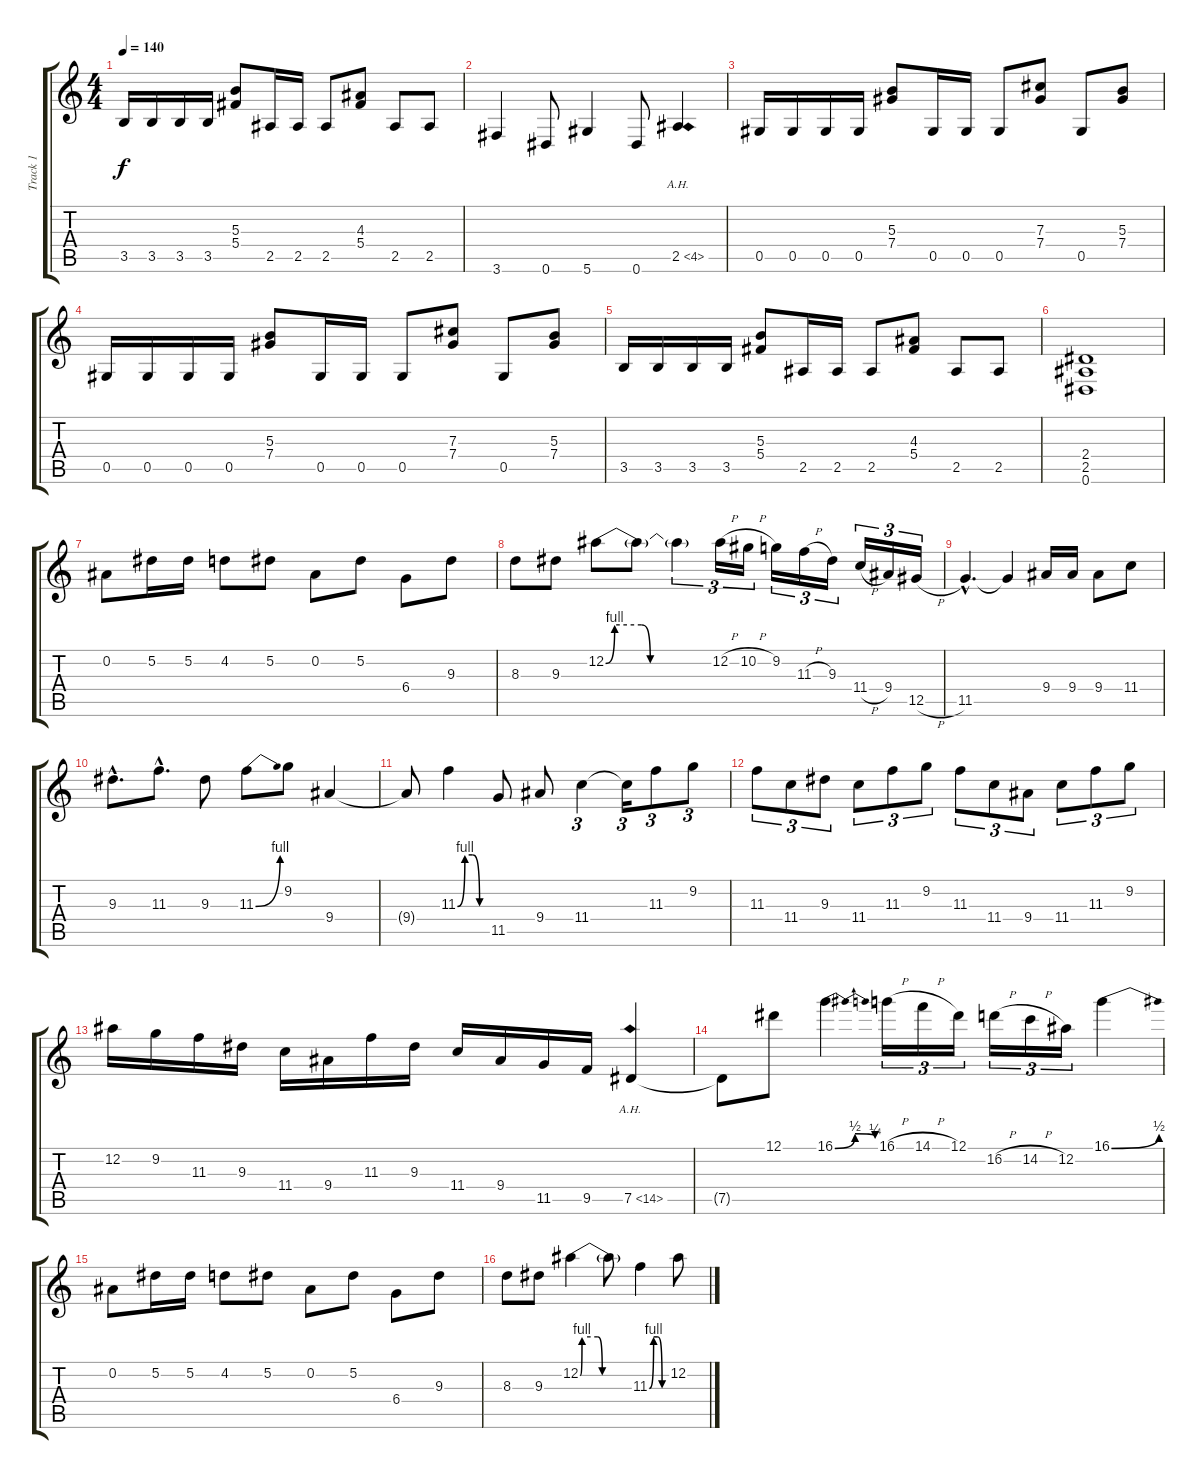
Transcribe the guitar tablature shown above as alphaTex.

\track ("Track 1" "Track 1") {instrument distortionguitar}
\staff {score tabs}
\tuning (Eb4 Bb3 Gb3 Db3 Ab2 Eb2) {hide}
\ts (4 4)
\tempo 140
\clef g2
\ks c
3.5.16{dy f} 3.5.16 3.5.16 3.5.16 (5.3 5.4).8 2.5.16 2.5.16 2.5.8 (4.3 5.4).8 2.5.8 2.5.8 |
3.6.4 0.6.8 5.6.4 0.6.8 2.5{ah 2}.4 |
0.5.16 0.5.16 0.5.16 0.5.16 (5.3 7.4).8 0.5.16 0.5.16 0.5.8 (7.3 7.4).8 0.5.8 (5.3 7.4).8 |
0.5.16 0.5.16 0.5.16 0.5.16 (5.3 7.4).8 0.5.16 0.5.16 0.5.8 (7.3 7.4).8 0.5.8 (5.3 7.4).8 |
3.5.16 3.5.16 3.5.16 3.5.16 (5.3 5.4).8 2.5.16 2.5.16 2.5.8 (4.3 5.4).8 2.5.8 2.5.8 |
(2.4 2.5 0.6).1 |
0.2.8 5.2.16 5.2.16 4.2.8 5.2.8 0.2.8 5.2.8 6.4.8 9.3.8 |
8.3.8 9.3.8 12.2{be (custom 0 0 5 4 20 4 25 0 60 0)}.8 12.2{t}.8 12.2{t}.4{tu (3 2)} 12.2{h}.16{tu (3 2)} 10.2{h}.16{tu (3 2)} 9.2.16{tu (3 2)} 11.3{h}.16{tu (3 2)} 9.3.16{tu (3 2)} 11.4{h}.16{tu (3 2)} 9.4.16{tu (3 2)} 12.5{h}.16{tu (3 2)} |
11.5{hac}.4{d} 11.5{t}.4 9.4.16 9.4.16 9.4.8 11.4.8 |
9.3{hac}.8{d} 11.3{hac}.8{d} 9.3.8 11.3{be (bend 0 0 60 4)}.8 9.2.8 9.4.4 |
9.4{t}.8 11.3{be (custom 0 0 15 4 30 4 45 0 60 0)}.4 11.5.8 9.4.8 11.4.4{tu (3 2)} 11.4{t}.16{tu (3 2)} 11.3.8{tu (3 2)} 9.2.8{tu (3 2)} |
11.3.8{tu (3 2)} 11.4.8{tu (3 2)} 9.3.8{tu (3 2)} 11.4.8{tu (3 2)} 11.3.8{tu (3 2)} 9.2.8{tu (3 2)} 11.3.8{tu (3 2)} 11.4.8{tu (3 2)} 9.4.8{tu (3 2)} 11.4.8{tu (3 2)} 11.3.8{tu (3 2)} 9.2.8{tu (3 2)} |
12.2.16 9.2.16 11.3.16 9.3.16 11.4.16 9.4.16 11.3.16 9.3.16 11.4.16 9.4.16 11.5.16 9.5.16 7.5{ah 7}.4 |
7.5{t}.8 12.1.8 16.1{be (bendrelease 0 0 30 2 50 2 60 1)}.4 16.1{h}.16{tu (3 2)} 14.1{h}.16{tu (3 2)} 12.1.16{tu (3 2)} 16.2{h}.16{tu (3 2)} 14.2{h}.16{tu (3 2)} 12.2.16{tu (3 2)} 16.1{be (bend 0 0 60 2)}.4 |
0.2.8 5.2.16 5.2.16 4.2.8 5.2.8 0.2.8 5.2.8 6.4.8 9.3.8 |
8.3.8 9.3.8 12.2{be (custom 0 0 2 4 20 4 25 0 60 0)}.4 12.2{t}.8 11.3{be (custom 0 0 15 4 30 4 45 0 60 0)}.4 12.2.8
